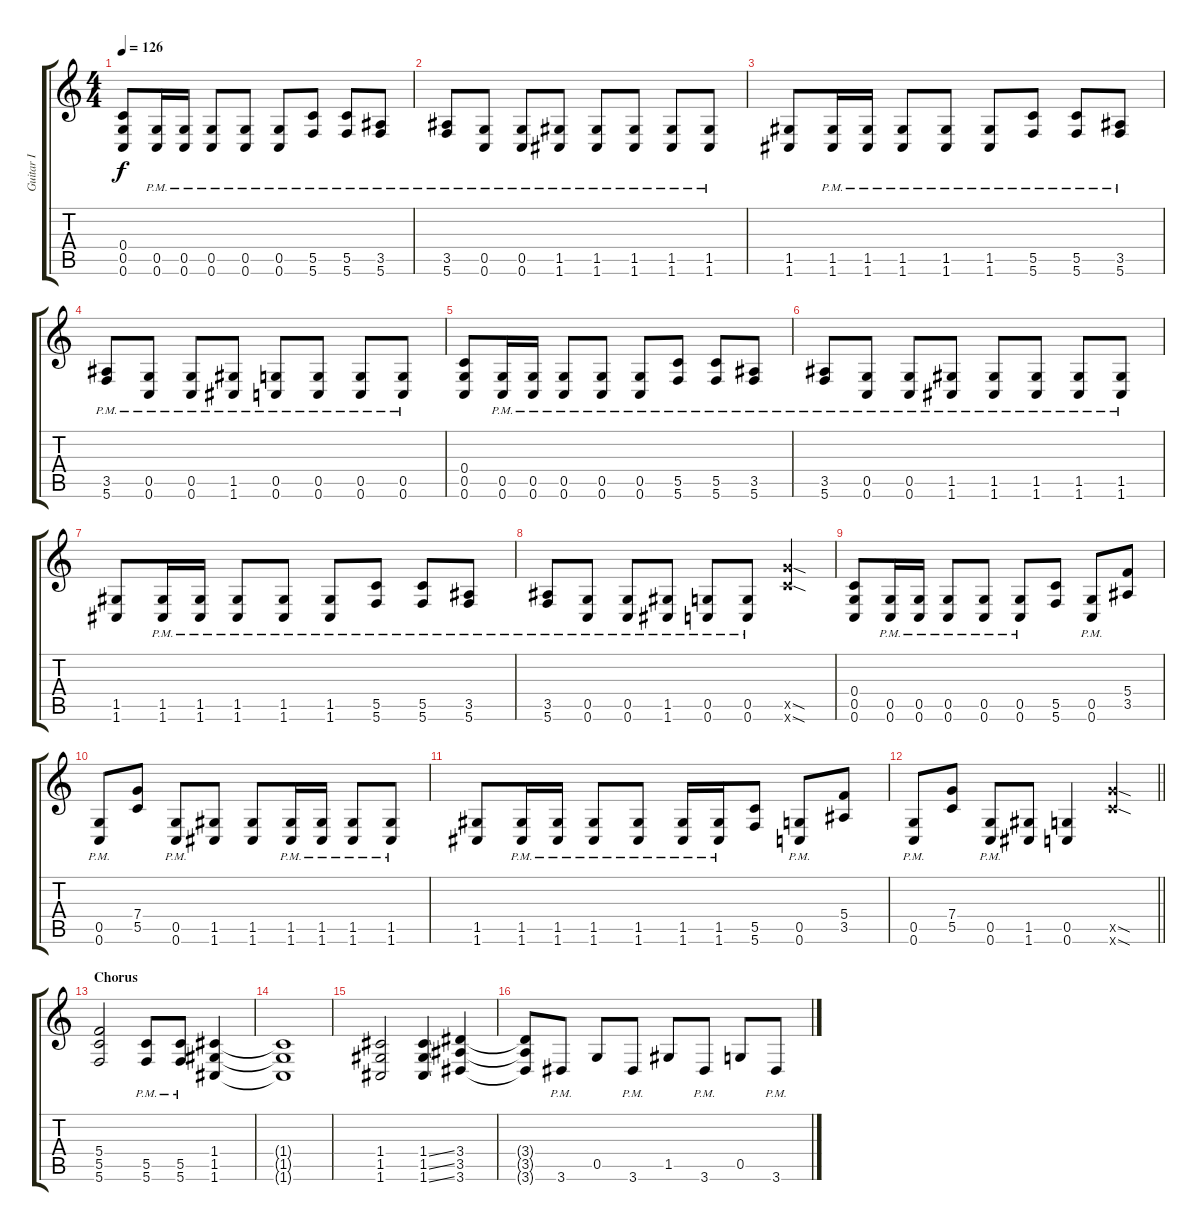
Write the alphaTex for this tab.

\track ("Guitar I" "Guitar I") {instrument overdrivenguitar}
\staff {score tabs}
\tuning (D4 A3 F3 C3 G2 C2) {hide}
\ts (4 4)
\tempo 126
\clef g2
\ks c
(0.4 0.5 0.6).8{dy f balance 5} (0.5{pm} 0.6{pm}).16 (0.5{pm} 0.6{pm}).16 (0.5{pm} 0.6{pm}).8 (0.5{pm} 0.6{pm}).8 (0.5{pm} 0.6{pm}).8 (5.5{pm} 5.6{pm}).8 (5.5{pm} 5.6{pm}).8 (3.5{pm} 5.6{pm}).8 |
(3.5{pm} 5.6{pm}).8 (0.5{pm} 0.6{pm}).8 (0.5{pm} 0.6{pm}).8 (1.5{pm} 1.6{pm}).8 (1.5{pm} 1.6{pm}).8 (1.5{pm} 1.6{pm}).8 (1.5{pm} 1.6{pm}).8 (1.5{pm} 1.6{pm}).8 |
(1.5 1.6).8 (1.5{pm} 1.6{pm}).16 (1.5{pm} 1.6{pm}).16 (1.5{pm} 1.6{pm}).8 (1.5{pm} 1.6{pm}).8 (1.5{pm} 1.6{pm}).8 (5.5{pm} 5.6{pm}).8 (5.5{pm} 5.6{pm}).8 (3.5{pm} 5.6{pm}).8 |
(3.5{pm} 5.6{pm}).8 (0.5{pm} 0.6{pm}).8 (0.5{pm} 0.6{pm}).8 (1.5{pm} 1.6{pm}).8 (0.5{pm} 0.6{pm}).8 (0.5{pm} 0.6{pm}).8 (0.5{pm} 0.6{pm}).8 (0.5{pm} 0.6{pm}).8 |
(0.4 0.5 0.6).8 (0.5{pm} 0.6{pm}).16 (0.5{pm} 0.6{pm}).16 (0.5{pm} 0.6{pm}).8 (0.5{pm} 0.6{pm}).8 (0.5{pm} 0.6{pm}).8 (5.5{pm} 5.6{pm}).8 (5.5{pm} 5.6{pm}).8 (3.5{pm} 5.6{pm}).8 |
(3.5{pm} 5.6{pm}).8 (0.5{pm} 0.6{pm}).8 (0.5{pm} 0.6{pm}).8 (1.5{pm} 1.6{pm}).8 (1.5{pm} 1.6{pm}).8 (1.5{pm} 1.6{pm}).8 (1.5{pm} 1.6{pm}).8 (1.5{pm} 1.6{pm}).8 |
(1.5 1.6).8 (1.5{pm} 1.6{pm}).16 (1.5{pm} 1.6{pm}).16 (1.5{pm} 1.6{pm}).8 (1.5{pm} 1.6{pm}).8 (1.5{pm} 1.6{pm}).8 (5.5{pm} 5.6{pm}).8 (5.5{pm} 5.6{pm}).8 (3.5{pm} 5.6{pm}).8 |
(3.5{pm} 5.6{pm}).8 (0.5{pm} 0.6{pm}).8 (0.5{pm} 0.6{pm}).8 (1.5{pm} 1.6{pm}).8 (0.5{pm} 0.6{pm}).8 (0.5{pm} 0.6{pm}).8 (12.5{sod x} 12.6{sod x}).4 |
(0.4 0.5 0.6).8 (0.5{pm} 0.6{pm}).16 (0.5{pm} 0.6{pm}).16 (0.5{pm} 0.6{pm}).8 (0.5{pm} 0.6{pm}).8 (0.5{pm} 0.6{pm}).8 (5.5 5.6).8 (0.5{pm} 0.6{pm}).8 (5.4 3.5).8 |
(0.5{pm} 0.6{pm}).8 (7.4 5.5).8 (0.5{pm} 0.6{pm}).8 (1.5 1.6).8 (1.5 1.6).8 (1.5{pm} 1.6{pm}).16 (1.5{pm} 1.6{pm}).16 (1.5{pm} 1.6{pm}).8 (1.5{pm} 1.6{pm}).8 |
(1.5 1.6).8 (1.5{pm} 1.6{pm}).16 (1.5{pm} 1.6{pm}).16 (1.5{pm} 1.6{pm}).8 (1.5{pm} 1.6{pm}).8 (1.5{pm} 1.6{pm}).16 (1.5{pm} 1.6{pm}).16 (5.5 5.6).8 (0.5{pm} 0.6{pm}).8 (5.4 3.5).8 |
\barLineRight lightlight
(0.5{pm} 0.6{pm}).8 (7.4 5.5).8 (0.5{pm} 0.6{pm}).8 (1.5 1.6).8 (0.5 0.6).4 (12.5{sod x} 12.6{sod x}).4 |
\section ("" "Chorus")
(5.4 5.5 5.6).2{volume 16 balance 8} (5.5{pm} 5.6{pm}).8 (5.5{pm} 5.6{pm}).8 (1.4 1.5 1.6).4 |
(1.4{t} 1.5{t} 1.6{t}).1 |
(1.4 1.5 1.6).2 (1.4{ss} 1.5{ss} 1.6{ss}).4 (3.4 3.5 3.6).4 |
(3.4{t} 3.5{t} 3.6{t}).8 3.6{pm}.8 0.5.8 3.6{pm}.8 1.5.8 3.6{pm}.8 0.5.8 3.6{pm}.8
